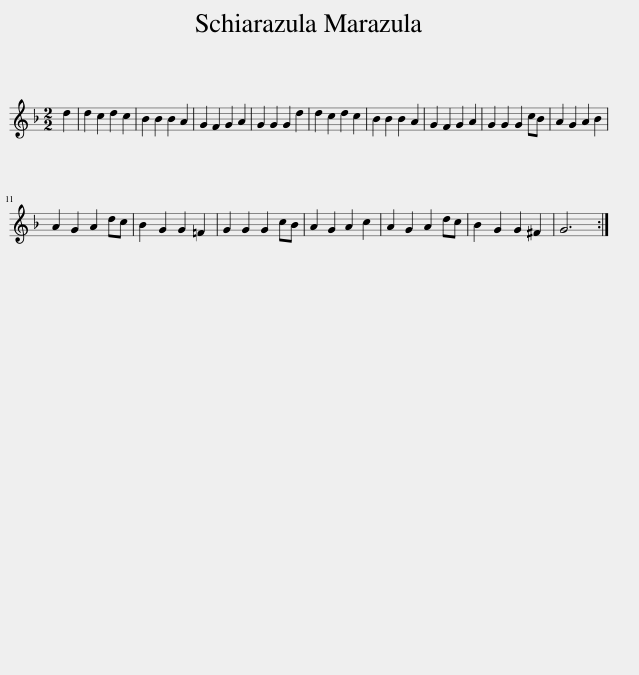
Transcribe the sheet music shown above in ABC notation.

X:1
L:1/8
M:2/2
I:linebreak $
K:F
V:1 treble
V:1
 d2 | d2 c2 d2 c2 | B2 B2 B2 A2 | G2 F2 G2 A2 | G2 G2 G2 d2 | %5
 d2 c2 d2 c2 | B2 B2 B2 A2 | G2 F2 G2 A2 | G2 G2 G2 cB | A2 G2 A2 B2 |$ %10
 A2 G2 A2 dc | B2 G2 G2 =F2 | G2 G2 G2 cB | A2 G2 A2 c2 | A2 G2 A2 dc | %15
 B2 G2 G2 ^F2 | G6 :| %17
